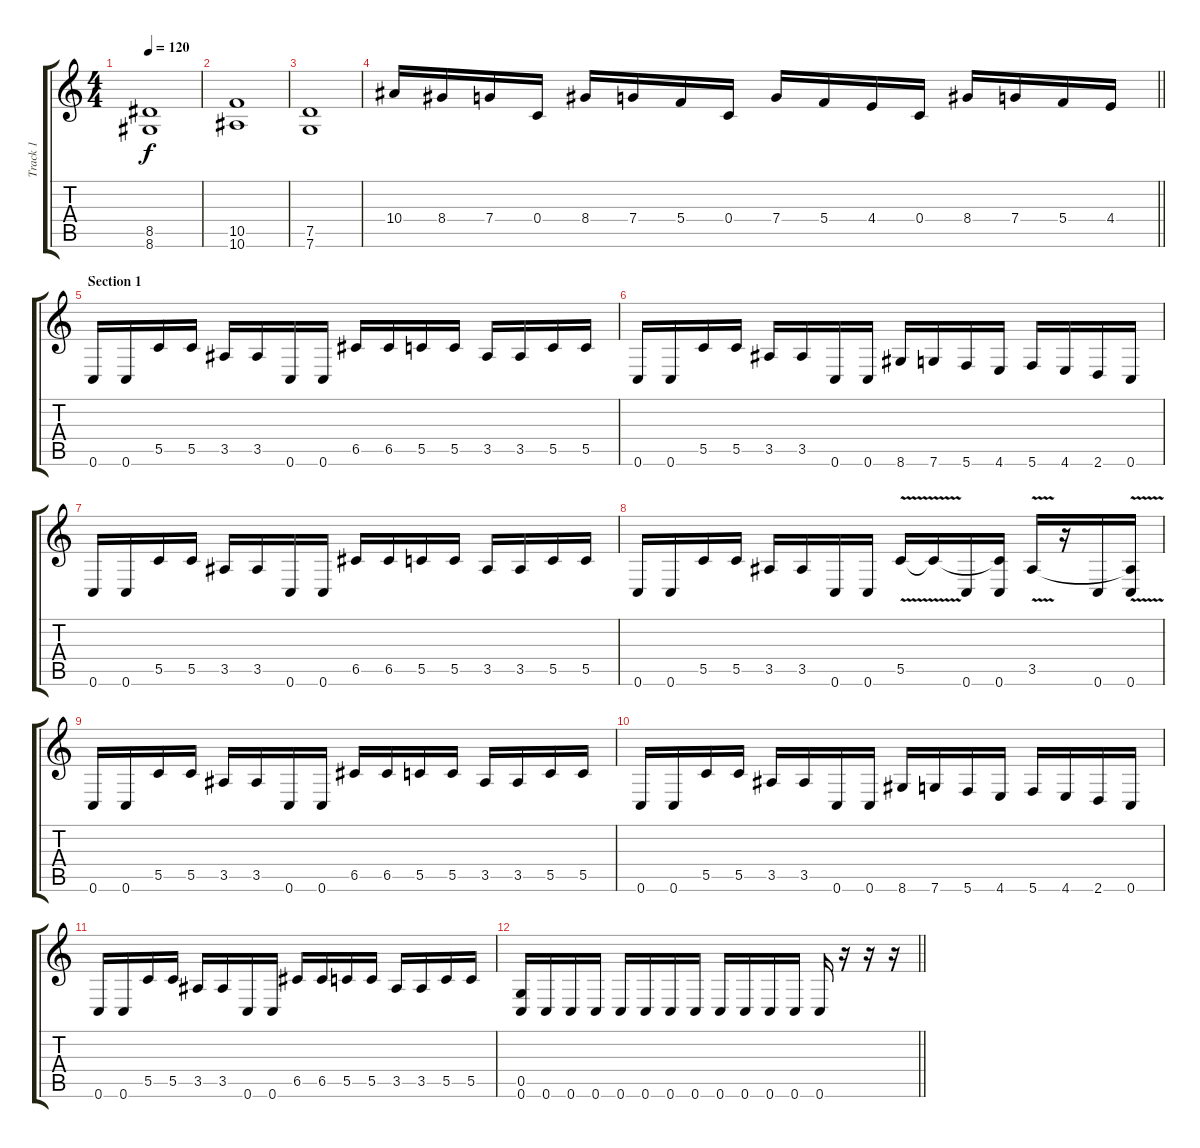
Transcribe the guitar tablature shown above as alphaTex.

\track ("Track 1" "Track 1") {instrument distortionguitar}
\staff {score tabs}
\tuning (D4 A3 F3 C3 G2 C2) {hide}
\ts (4 4)
\tempo 120
\clef g2
\ks c
(8.5 8.6).1{dy f} |
(10.5 10.6).1 |
(7.5 7.6).1 |
\barLineRight lightlight
10.4.16 8.4.16 7.4.16 0.4.16 8.4.16 7.4.16 5.4.16 0.4.16 7.4.16 5.4.16 4.4.16 0.4.16 8.4.16 7.4.16 5.4.16 4.4.16 |
\section ("" "Section 1")
0.6.16 0.6.16 5.5.16 5.5.16 3.5.16 3.5.16 0.6.16 0.6.16 6.5.16 6.5.16 5.5.16 5.5.16 3.5.16 3.5.16 5.5.16 5.5.16 |
0.6.16 0.6.16 5.5.16 5.5.16 3.5.16 3.5.16 0.6.16 0.6.16 8.6.16 7.6.16 5.6.16 4.6.16 5.6.16 4.6.16 2.6.16 0.6.16 |
0.6.16 0.6.16 5.5.16 5.5.16 3.5.16 3.5.16 0.6.16 0.6.16 6.5.16 6.5.16 5.5.16 5.5.16 3.5.16 3.5.16 5.5.16 5.5.16 |
0.6.16 0.6.16 5.5.16 5.5.16 3.5.16 3.5.16 0.6.16 0.6.16 5.5{v}.16 5.5{t}.16 0.6.16 (5.5{t} 0.6).16 3.5{v}.16 r.16 0.6.16 (3.5{t} 0.6).16 |
0.6.16 0.6.16 5.5.16 5.5.16 3.5.16 3.5.16 0.6.16 0.6.16 6.5.16 6.5.16 5.5.16 5.5.16 3.5.16 3.5.16 5.5.16 5.5.16 |
0.6.16 0.6.16 5.5.16 5.5.16 3.5.16 3.5.16 0.6.16 0.6.16 8.6.16 7.6.16 5.6.16 4.6.16 5.6.16 4.6.16 2.6.16 0.6.16 |
0.6.16 0.6.16 5.5.16 5.5.16 3.5.16 3.5.16 0.6.16 0.6.16 6.5.16 6.5.16 5.5.16 5.5.16 3.5.16 3.5.16 5.5.16 5.5.16 |
\barLineRight lightlight
(0.5 0.6).16 0.6.16 0.6.16 0.6.16 0.6.16 0.6.16 0.6.16 0.6.16 0.6.16 0.6.16 0.6.16 0.6.16 0.6.16 r.16 r.16 r.16
